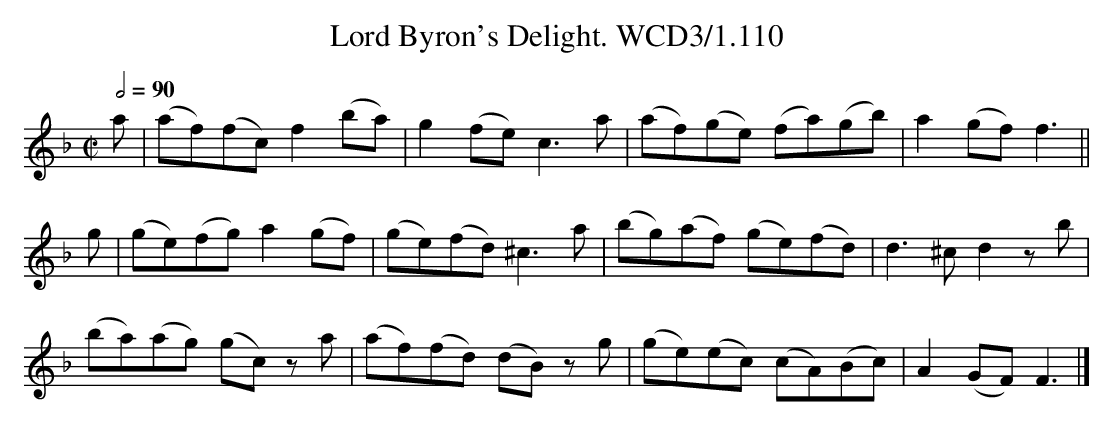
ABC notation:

X:1
T:Lord Byron's Delight. WCD3/1.110
M:C|
L:1/8
Q:1/2=90
K:F
a|(af)(fc) f2(ba)|g2(fe) c3a|\
(af)(ge) (fa)(gb)|a2(gf) f3||
g|(ge)(fg) a2(gf)|(ge)(fd) ^c3a|\
(bg)(af) (ge)(fd)|d3^c d2 zb|
(ba)(ag) (gc) za|(af)(fd) (dB) zg|\
(ge)(ec) (cA)(Bc)|A2 (GF) F3|]
